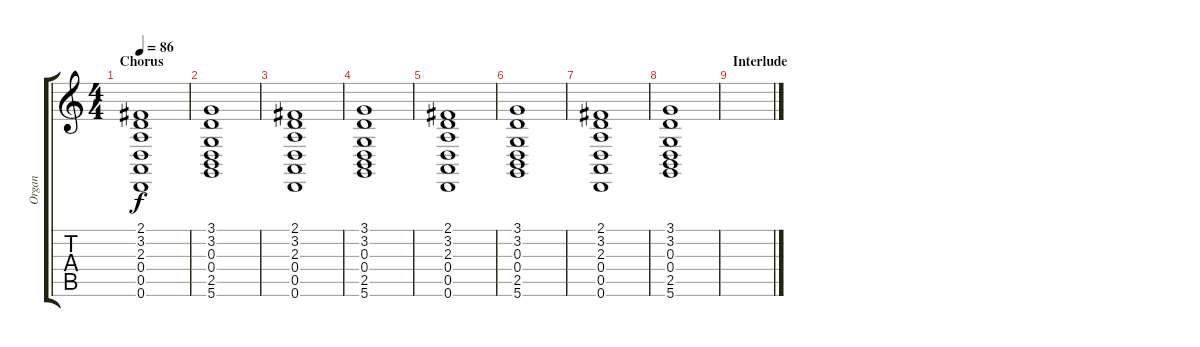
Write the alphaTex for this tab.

\track ("Organ" "Organ") {instrument drawbarorgan}
\staff {score tabs}
\tuning (E4 B3 G3 D3 A2 D2) {hide}
\ts (4 4)
\section ("" "Chorus")
\tempo 86
\clef g2
\ks c
(2.1 3.2 2.3 0.4 0.5 0.6).1{dy f} |
(3.1 3.2 0.3 0.4 2.5 5.6).1 |
(2.1 3.2 2.3 0.4 0.5 0.6).1 |
(3.1 3.2 0.3 0.4 2.5 5.6).1 |
(2.1 3.2 2.3 0.4 0.5 0.6).1 |
(3.1 3.2 0.3 0.4 2.5 5.6).1 |
(2.1 3.2 2.3 0.4 0.5 0.6).1 |
(3.1 3.2 0.3 0.4 2.5 5.6).1 |
\section ("" "Interlude")
